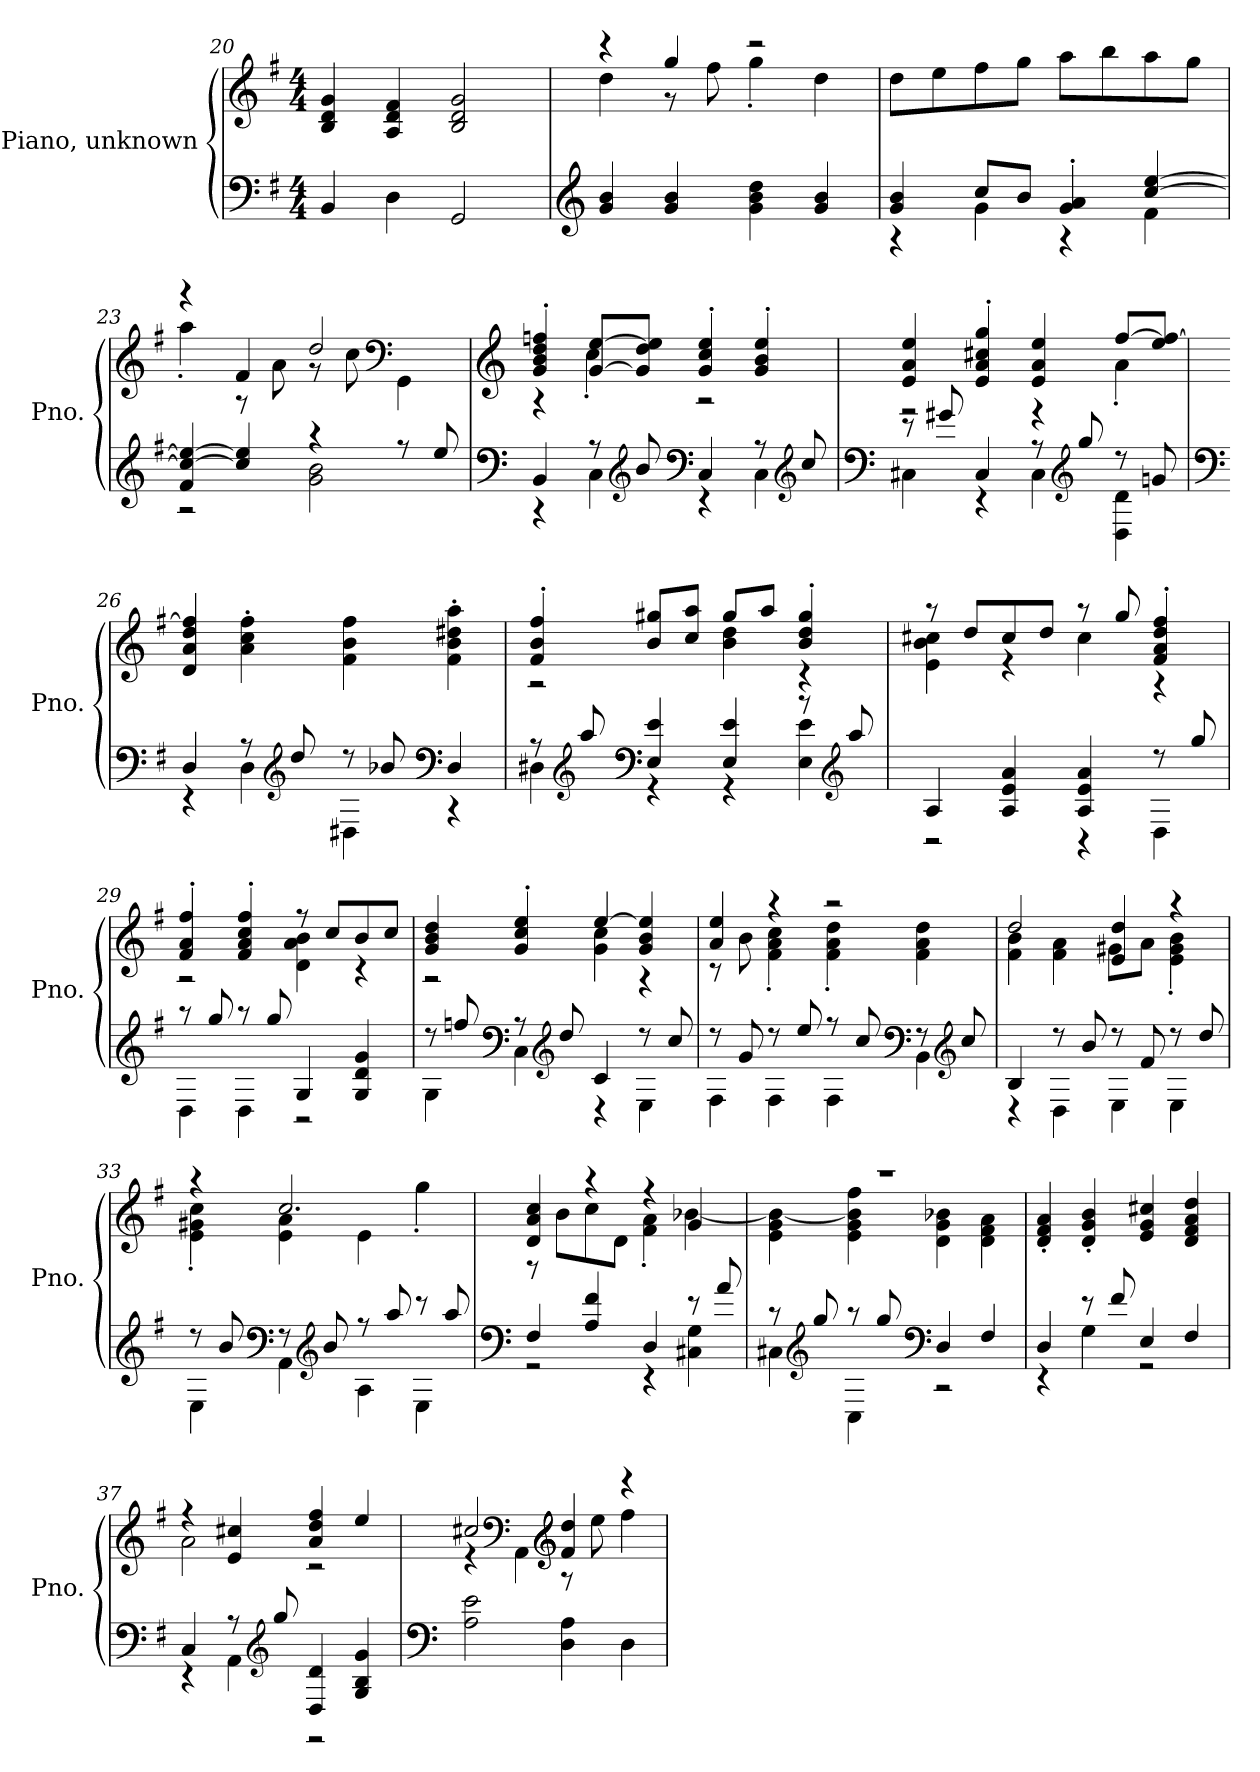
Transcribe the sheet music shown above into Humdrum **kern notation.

**kern	**kern
*part1	*part1
*staff2	*staff1
*I"Piano, unknown	*
*I'Pno.	*
*clefF4	*clefG2
*k[f#]	*k[f#]
*M4/4	*M4/4
=20	=20
4BB/	4B/ 4d/ 4g/
4D\	4A/ 4d/ 4f#/
2GG/	2B/ 2d/ 2g/
=21	=21
*clefG2	*
*	*^
4g/ 4b/	4r	4dd\
4g/ 4b/	4gg/	8r
.	.	8ff#\
4g\ 4b\ 4dd\	2r	4gg'\
4g/ 4b/	.	4dd\
*	*v	*v
=22	=22
*^	*
4g/ 4b/	4r	8dd\L
.	.	8ee\
8cc/L	4g\	8ff#\
8b/J	.	8gg\J
4g/' 4a/'	4r	8aa\L
.	.	8bb\
[4cc/ [4ee/	4f#\	8aa\
.	.	8gg\J
!!LO:PB:g=z
=23	=23	=23
*	*	*^
4f#/ 4cc/_ 4ee/_	2r	4r	4aa'\
4cc/] 4ee/]	.	4f#/	8r
.	.	.	8a\
4r	2g\ 2b\	2dd/	8r
.	.	.	8cc\
*	*	*clefF4	*
8r	.	.	4GG\
8ee/	.	.	.
=24	=24	=24	=24
*clefF4	*	*clefG2	*
4BB/	4r	4g/' 4b/' 4dd/' 4ffn/'	4r
8r	4C\	[8g/ [8ee/L	4cc'\
*clefG2	*	*	*
8b/	.	8g/] 8dd/ 8ee/]J	.
*clefF4	*	*	*
4C/	4r	4g/' 4cc/' 4ee/'	2r
8r	4C\	4g/' 4b/' 4ee/'	.
*clefG2	*	*	*
8cc/	.	.	.
=25	=25	=25	=25
*clefF4	*	*	*
8r	4C#X\	4e/ 4a/ 4ee/	2r
8g#X/	.	.	.
4C#/	4r	4e/' 4a/' 4cc#X/' 4gg/'	.
8r	4C#\	4e/ 4a/ 4ee/	4r
*clefG2	*	*	*
8gg/	.	.	.
8r	4D\ 4d\	[8ff#/L	4a'\
8gn/	.	8ee/ 8ff#/_J	.
*	*	*v	*v
!!LO:LB:g=z
=26	=26	=26
*clefF4	*	*
4D/	4r	4d/ 4a/ 4dd/ 4ff#/]
8r	4D\	4a\' 4cc\' 4ff#\'
*clefG2	*	*
8dd/	.	.
8r	4D#X\	4f#\ 4b\ 4ff#\
8b-X/	.	.
*clefF4	*	*
4D#/	4r	4f#\' 4b\' 4dd#X\' 4aa\'
=27	=27	=27
*	*	*^
8r	4D#X\	4f#/' 4b/' 4ff#/'	2r
*clefG2	*	*	*
8aa/	.	.	.
*clefF4	*	*	*
4E/ 4e/	4r	8b/ 8gg#X/L	.
.	.	8cc/ 8aa/J	.
4E/ 4e/	4r	8gg#/L	4b\ 4dd\
.	.	8aa/J	.
8r	4E\ 4e\	4b/' 4dd/' 4gg#/'	4r
*clefG2	*	*	*
8aa/	.	.	.
=28	=28	=28	=28
4A/	2r	8r	4e\ 4b\ 4cc#X\
.	.	8dd/L	.
4A/ 4e/ 4a/	.	8cc#/	4r
.	.	8dd/J	.
4A/ 4e/ 4a/	4r	8r	4cc#\
.	.	8gg/	.
8r	4D\	4f#/' 4a/' 4dd/' 4ff#/'	4r
8gg/	.	.	.
!!LO:LB:g=z	!!
=29	=29	=29	=29
8r	4D\	4f#/' 4a/' 4ff#/'	2r
8gg/	.	.	.
8r	4D\	4f#/' 4a/' 4cc/' 4ff#/'	.
8gg/	.	.	.
4G/	2r	8r	4d\ 4a\ 4b\
.	.	8cc/L	.
4G/ 4d/ 4g/	.	8b/	4r
.	.	8cc/J	.
=30	=30	=30	=30
8r	4G\	4g/ 4b/ 4dd/	2r
8ffn/	.	.	.
*clefF4	*	*	*
8r	4C\	4g/' 4cc/' 4ee/'	.
*clefG2	*	*	*
8dd/	.	.	.
4c/	4r	[4ee/	4g\ 4cc\
8r	4E\	4g/ 4b/ 4ee/]	4r
8cc/	.	.	.
=31	=31	=31	=31
8r	4F#\	4a/ 4ee/	8r
8g/	.	.	8b\
8r	4F#\	4r	4f#\' 4a\' 4cc\'
8ee/	.	.	.
8r	4F#\	2r	4f#\' 4a\' 4dd\'
8cc/	.	.	.
*clefF4	*	*	*
8r	4BB\	.	4f#\ 4a\ 4dd\
*clefG2	*	*	*
8cc/	.	.	.
!!LO:LB:g=z	!!
=32	=32	=32	=32
4B/	4r	2dd/	4f#\ 4b\
8r	4D\	.	4f#\ 4a\
8b/	.	.	.
8r	4E\	4e/ 4dd/	8g#X\L
8f#/	.	.	8a\J
8r	4E\	4r	4e\' 4g#\' 4b\'
8dd/	.	.	.
=33	=33	=33	=33
8r	4E\	4r	4e\' 4g#X\' 4cc\'
8b/	.	.	.
*clefF4	*	*	*
8r	4AA\	2.cc/	4e\ 4a\
*clefG2	*	*	*
8b/	.	.	.
8r	4A\	.	4e\
8aa/	.	.	.
8r	4E\	.	4gg'\
8aa/	.	.	.
=34	=34	=34	=34
*clefF4	*	*	*
4F#/	2r	4d/ 4a/ 4cc/	8r
.	.	.	8b\L
4A/ 4f#/	.	4r	8cc\
.	.	.	8d\J
4D/	4r	4r	4f#\' 4a\'
8r	4C#X\ 4G\	4g/	[4b-X\
8a/	.	.	.
!!LO:LB:g=z	!!
=35	=35	=35	=35
8r	4C#X\	1r	4e\ 4g\ 4b-\_
*clefG2	*	*	*
8gg/	.	.	.
8r	4C#\	.	4e\ 4g\ 4b-\] 4ff#\
8gg/	.	.	.
*clefF4	*	*	*
4D/	2r	.	4d\ 4g\ 4b-X\
4F#/	.	.	4d\ 4f#\ 4a\
*	*	*v	*v
=36	=36	=36
4D/	4r	4d/' 4f#/' 4a/'
8r	4G\	4d/' 4g/' 4b/'
8f#/	.	.
4E/	2r	4e/ 4g/ 4cc#X/
4F#/	.	4d/ 4f#/ 4a/ 4dd/
=37	=37	=37
*	*	*^
4C/	4r	4r	2a\
8r	4AA\	4e/ 4cc#X/	.
*clefG2	*	*	*
8gg/	.	.	.
4D/ 4d/	2r	4a/ 4dd/ 4ff#/	2r
4G/ 4B/ 4g/	.	4ee/	.
*v	*v	*	*
=38	=38	=38
*clefF4	*	*
2A\ 2e\	2cc#X/	4r
*	*clefF4	*
.	.	4AA\
*	*clefG2	*
4D\ 4A\	4f#/ 4dd/	8r
.	.	8ee\
4D\	4r	4ff#\
*	*v	*v
=	=
*-	*-
